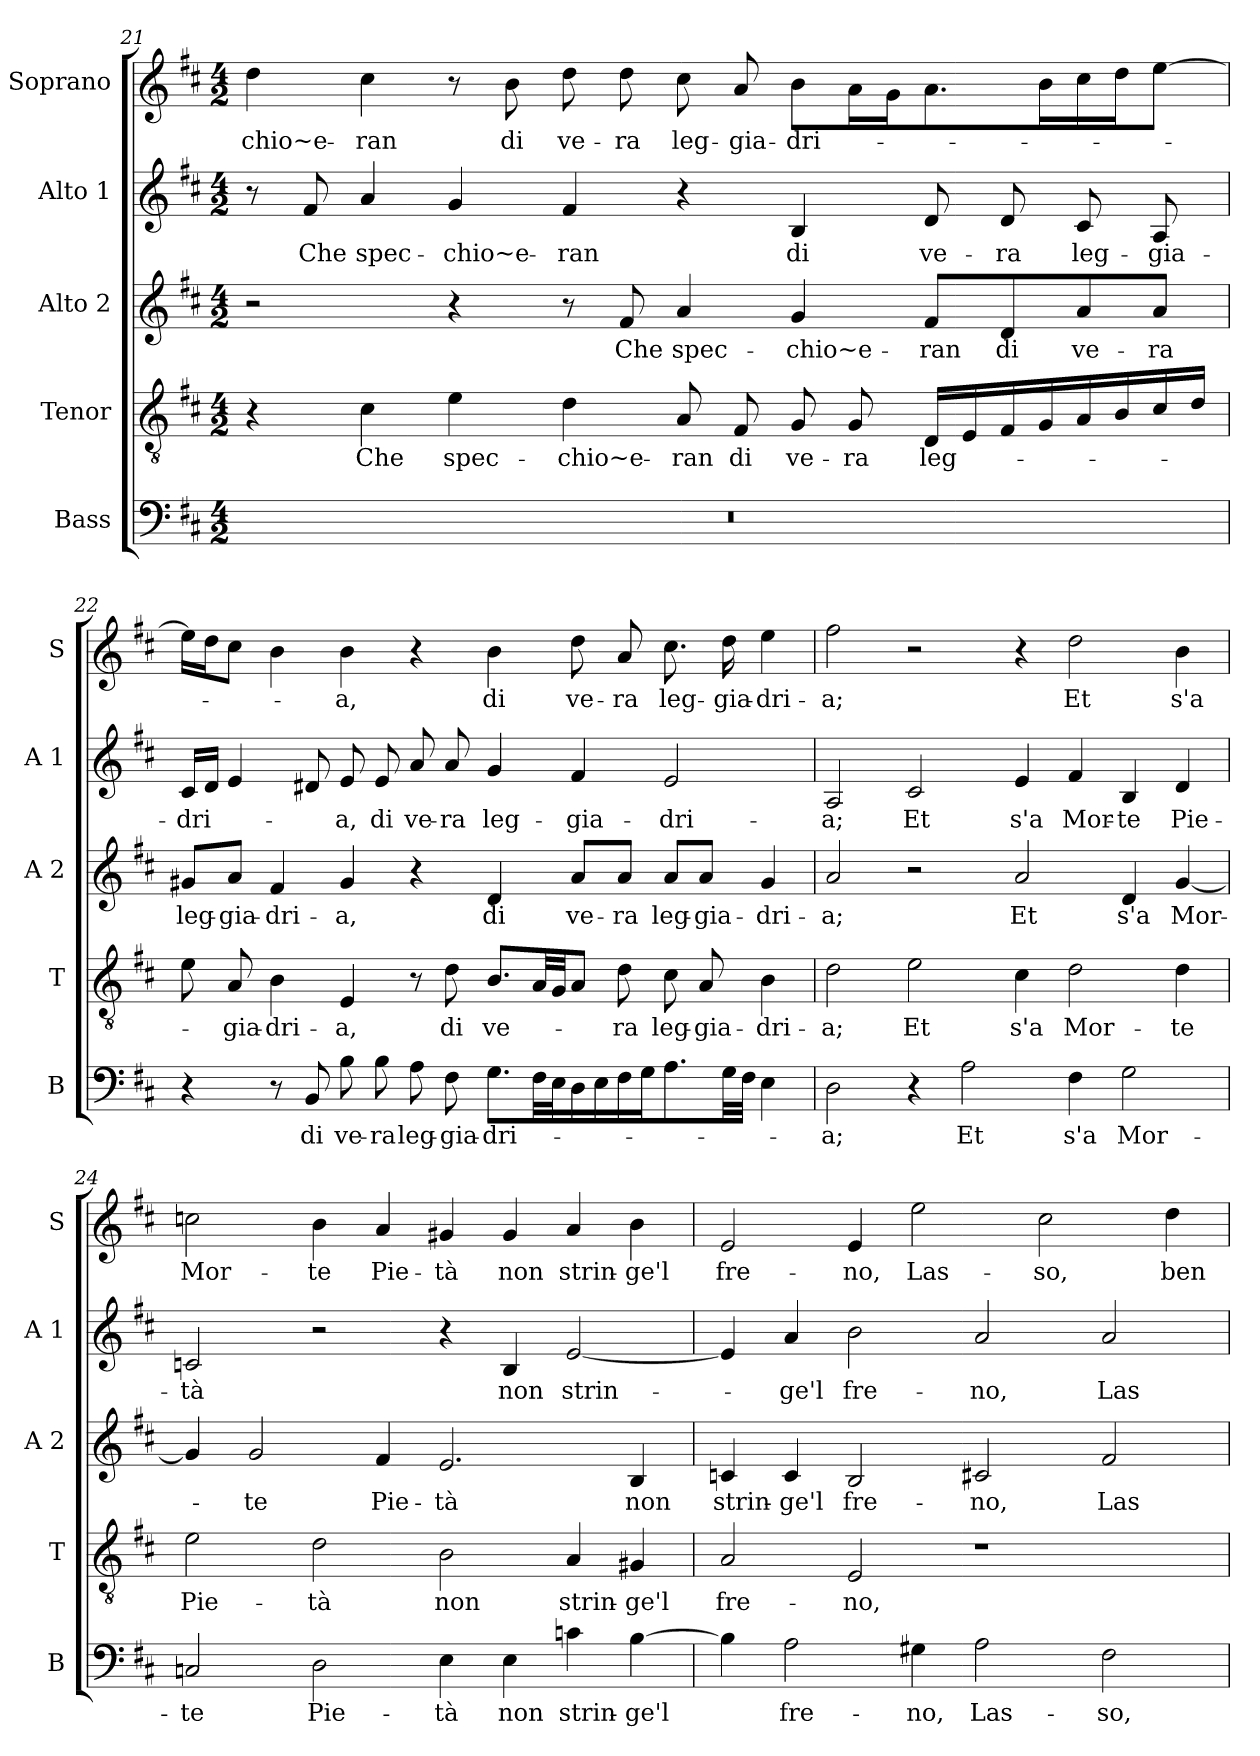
**kern	**text	**kern	**text	**kern	**text	**kern	**text	**kern	**text
*part5	*part5	*part4	*part4	*part3	*part3	*part2	*part2	*part1	*part1
*staff5	*staff5	*staff4	*staff4	*staff3	*staff3	*staff2	*staff2	*staff1	*staff1
*I"Bass	*	*I"Tenor	*	*I"Alto 2	*	*I"Alto 1	*	*I"Soprano	*
*I'B	*	*I'T	*	*I'A 2	*	*I'A 1	*	*I'S	*
*clefF4	*	*clefGv2	*	*clefG2	*	*clefG2	*	*clefG2	*
*k[f#c#]	*	*k[f#c#]	*	*k[f#c#]	*	*k[f#c#]	*	*k[f#c#]	*
*D:	*	*D:	*	*D:	*	*D:	*	*D:	*
*M4/2	*	*M4/2	*	*M4/2	*	*M4/2	*	*M4/2	*
=21	=21	=21	=21	=21	=21	=21	=21	=21	=21
!	!	!	!	!	!	!	!	!	!LO:LY:b
0r	.	4r	.	2r	.	8r	.	4dd\	-chio~e-
!	!	!	!	!	!	!	!LO:LY:b	!	!
.	.	.	.	.	.	8f#/	Che	.	.
!	!	!	!LO:LY:b	!	!	!	!LO:LY:b	!	!LO:LY:b
.	.	4c#\	Che	.	.	4a/	spec-	4cc#\	-ran
!	!	!	!LO:LY:b	!	!	!	!LO:LY:b	!	!
.	.	4e\	spec-	4r	.	4g/	-chio~e-	8r	.
!	!	!	!	!	!	!	!	!	!LO:LY:b
.	.	.	.	.	.	.	.	8b\	di
!	!	!	!LO:LY:b	!	!	!	!LO:LY:b	!	!LO:LY:b
.	.	4d\	-chio~e-	8r	.	4f#/	-ran	8dd\	ve-
!	!	!	!	!	!LO:LY:b	!	!	!	!LO:LY:b
.	.	.	.	8f#/	Che	.	.	8dd\	-ra
!	!	!	!LO:LY:b	!	!LO:LY:b	!	!	!	!LO:LY:b
.	.	8A/	-ran	4a/	spec-	4r	.	8cc#\	leg-
!	!	!	!LO:LY:b	!	!	!	!	!	!LO:LY:b
.	.	8F#/	di	.	.	.	.	8a/	-gia-
!	!	!	!LO:LY:b	!	!LO:LY:b	!	!LO:LY:b	!	!LO:LY:b
.	.	8G/	ve-	4g/	-chio~e-	4B/	di	8b\L	-dri-
!	!	!	!LO:LY:b	!	!	!	!	!	!
.	.	8G/	-ra	.	.	.	.	16a\L	.
.	.	.	.	.	.	.	.	16g\J	.
!	!	!	!LO:LY:b	!	!LO:LY:b	!	!LO:LY:b	!	!
.	.	16D/LL	leg-	8f#/L	-ran	8d/	ve-	8.a\	.
.	.	16E/	.	.	.	.	.	.	.
!	!	!	!	!	!LO:LY:b	!	!LO:LY:b	!	!
.	.	16F#/	.	8d/	di	8d/	-ra	.	.
.	.	16G/	.	.	.	.	.	16b\L	.
!	!	!	!	!	!LO:LY:b	!	!LO:LY:b	!	!
.	.	16A/	.	8a/	ve-	8c#/	leg-	16cc#\	.
.	.	16B/	.	.	.	.	.	16dd\J	.
!	!	!	!	!	!LO:LY:b	!	!LO:LY:b	!	!
.	.	16c#/	.	8a/J	-ra	8A/	-gia-	[8ee\J	.
.	.	16d/JJ	.	.	.	.	.	.	.
!!LO:LB:g=z
=22	=22	=22	=22	=22	=22	=22	=22	=22	=22
!	!	!	!	!	!LO:LY:b	!	!LO:LY:b	!	!
4r	.	8e\	.	8g#X/L	leg-	16c#/LL	-dri-	16ee\LL]	.
.	.	.	.	.	.	16d/JJ	.	16dd\J	.
!	!	!	!LO:LY:b	!	!LO:LY:b	!	!	!	!
.	.	8A/	-gia-	8a/J	-gia-	4e/	.	8cc#\J	.
!	!	!	!LO:LY:b	!	!LO:LY:b	!	!	!	!
8r	.	4B\	-dri-	4f#/	-dri-	.	.	4b\	.
!	!LO:LY:b	!	!	!	!	!	!	!	!
8BB/	di	.	.	.	.	8d#X/	.	.	.
!	!LO:LY:b	!	!LO:LY:b	!	!LO:LY:b	!	!LO:LY:b	!	!LO:LY:b
8B\	ve-	4E/	-a,	4g#/	-a,	8e/	-a,	4b\	-a,
!	!LO:LY:b	!	!	!	!	!	!LO:LY:b	!	!
8B\	-ra	.	.	.	.	8e/	di	.	.
!	!LO:LY:b	!	!	!	!	!	!LO:LY:b	!	!
8A\	leg-	8r	.	4r	.	8a/	ve-	4r	.
!	!LO:LY:b	!	!LO:LY:b	!	!	!	!LO:LY:b	!	!
8F#\	-gia-	8d\	di	.	.	8a/	-ra	.	.
!	!LO:LY:b	!	!LO:LY:b	!	!LO:LY:b	!	!LO:LY:b	!	!LO:LY:b
8.G\L	-dri-	8.B/L	ve-	4d/	di	4g/	leg-	4b\	di
32F#\LL	.	32A/LL	.	.	.	.	.	.	.
32E\J	.	32G/JJ	.	.	.	.	.	.	.
!	!	!	!	!	!LO:LY:b	!	!LO:LY:b	!	!LO:LY:b
16D\	.	8A/J	.	8a/L	ve-	4f#/	-gia-	8dd\	ve-
16E\	.	.	.	.	.	.	.	.	.
!	!	!	!LO:LY:b	!	!LO:LY:b	!	!	!	!LO:LY:b
16F#\	.	8d\	-ra	8a/J	-ra	.	.	8a/	-ra
16G\J	.	.	.	.	.	.	.	.	.
!	!	!	!LO:LY:b	!	!LO:LY:b	!	!LO:LY:b	!	!LO:LY:b
8.A\	.	8c#\	leg-	8a/L	leg-	2e/	-dri-	8.cc#\	leg-
!	!	!	!LO:LY:b	!	!LO:LY:b	!	!	!	!
.	.	8A/	-gia-	8a/J	-gia-	.	.	.	.
!	!	!	!	!	!	!	!	!	!LO:LY:b
32G\LL	.	.	.	.	.	.	.	16dd\	-gia-
32F#\JJJ	.	.	.	.	.	.	.	.	.
!	!	!	!LO:LY:b	!	!LO:LY:b	!	!	!	!LO:LY:b
4E\	.	4B\	-dri-	4g#/	-dri-	.	.	4ee\	-dri-
=23	=23	=23	=23	=23	=23	=23	=23	=23	=23
!	!LO:LY:b	!	!LO:LY:b	!	!LO:LY:b	!	!LO:LY:b	!	!LO:LY:b
2D\	-a;	2d\	-a;	2a/	-a;	2A/	-a;	2ff#\	-a;
!	!	!	!LO:LY:b	!	!	!	!LO:LY:b	!	!
4r	.	2e\	Et	2r	.	2c#/	Et	2r	.
!	!LO:LY:b	!	!	!	!	!	!	!	!
2A\	Et	.	.	.	.	.	.	.	.
!	!	!	!LO:LY:b	!	!LO:LY:b	!	!LO:LY:b	!	!
.	.	4c#\	s'a	2a/	Et	4e/	s'a	4r	.
!	!LO:LY:b	!	!LO:LY:b	!	!	!	!LO:LY:b	!	!LO:LY:b
4F#\	s'a	2d\	Mor-	.	.	4f#/	Mor-	2dd\	Et
!	!LO:LY:b	!	!	!	!LO:LY:b	!	!LO:LY:b	!	!
2G\	Mor-	.	.	4d/	s'a	4B/	-te	.	.
!	!	!	!LO:LY:b	!	!LO:LY:b	!	!LO:LY:b	!	!LO:LY:b
.	.	4d\	-te	[4g/	Mor-	4d/	Pie-	4b\	s'a
!!LO:PB:g=z
=24	=24	=24	=24	=24	=24	=24	=24	=24	=24
!	!LO:LY:b	!	!LO:LY:b	!	!	!	!LO:LY:b	!	!LO:LY:b
2Cn/	-te	2e\	Pie-	4g/]	.	2cn/	-tà	2ccn\	Mor-
!	!	!	!	!	!LO:LY:b	!	!	!	!
.	.	.	.	2g/	-te	.	.	.	.
!	!LO:LY:b	!	!LO:LY:b	!	!	!	!	!	!LO:LY:b
2D\	Pie-	2d\	-tà	.	.	2r	.	4b\	-te
!	!	!	!	!	!LO:LY:b	!	!	!	!LO:LY:b
.	.	.	.	4f#/	Pie-	.	.	4a/	Pie-
!	!LO:LY:b	!	!LO:LY:b	!	!LO:LY:b	!	!	!	!LO:LY:b
4E\	-tà	2B\	non	2.e/	-tà	4r	.	4g#X/	-tà
!	!LO:LY:b	!	!	!	!	!	!LO:LY:b	!	!LO:LY:b
4E\	non	.	.	.	.	4B/	non	4g#/	non
!	!LO:LY:b	!	!LO:LY:b	!	!	!	!LO:LY:b	!	!LO:LY:b
4cn\	strin-	4A/	strin-	.	.	[2e/	strin-	4a/	strin-
!	!LO:LY:b	!	!LO:LY:b	!	!LO:LY:b	!	!	!	!LO:LY:b
[4B\	-ge'l	4G#X/	-ge'l	4B/	non	.	.	4b\	-ge'l
=25	=25	=25	=25	=25	=25	=25	=25	=25	=25
!	!	!	!LO:LY:b	!	!LO:LY:b	!	!	!	!LO:LY:b
4B\]	.	2A/	fre-	4cn/	strin-	4e/]	.	2e/	fre-
!	!LO:LY:b	!	!	!	!LO:LY:b	!	!LO:LY:b	!	!
2A\	fre-	.	.	4c/	-ge'l	4a/	-ge'l	.	.
!	!	!	!LO:LY:b	!	!LO:LY:b	!	!LO:LY:b	!	!LO:LY:b
.	.	2E/	-no,	2B/	fre-	2b\	fre-	4e/	-no,
!	!LO:LY:b	!	!	!	!	!	!	!	!LO:LY:b
4G#X\	-no,	.	.	.	.	.	.	2ee\	Las-
!	!LO:LY:b	!	!	!	!LO:LY:b	!	!LO:LY:b	!	!
2A\	Las-	1r	.	2c#X/	-no,	2a/	-no,	.	.
!	!	!	!	!	!	!	!	!	!LO:LY:b
.	.	.	.	.	.	.	.	2cc#\	-so,
!	!LO:LY:b	!	!	!	!LO:LY:b	!	!LO:LY:b	!	!
2F#\	-so,	.	.	2f#/	Las-	2a/	Las-	.	.
!	!	!	!	!	!	!	!	!	!LO:LY:b
.	.	.	.	.	.	.	.	4dd\	ben
=	=	=	=	=	=	=	=	=	=
*-	*-	*-	*-	*-	*-	*-	*-	*-	*-
